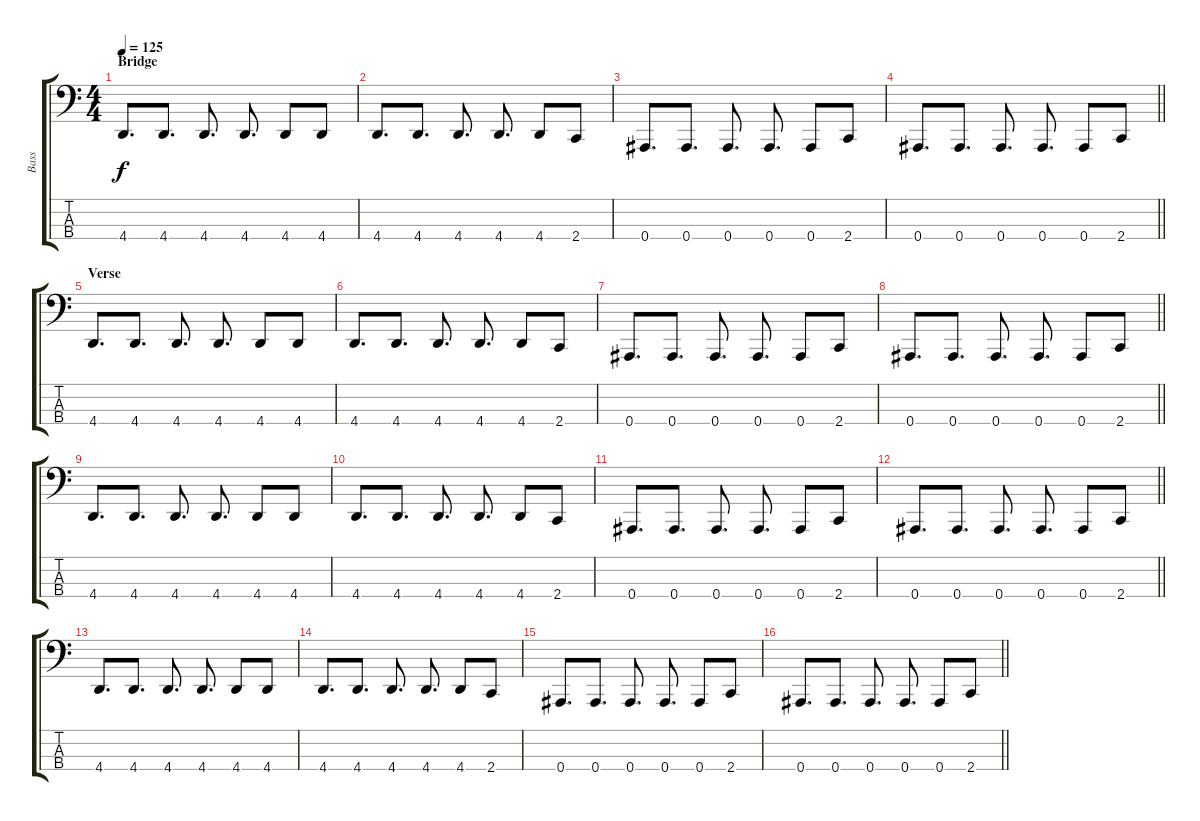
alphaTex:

\track ("Bass" "Bass") {instrument electricbassfinger}
\staff {score tabs}
\tuning (Eb2 Bb1 F1 Bb0) {hide}
\ts (4 4)
\section ("" "Bridge")
\tempo 125
\clef f4
\ks c
4.4.8{d dy f volume 12} 4.4.8{d} 4.4.8{d} 4.4.8{d} 4.4.8 4.4.8 |
4.4.8{d} 4.4.8{d} 4.4.8{d} 4.4.8{d} 4.4.8 2.4.8 |
0.4.8{d} 0.4.8{d} 0.4.8{d} 0.4.8{d} 0.4.8 2.4.8 |
\barLineRight lightlight
0.4.8{d} 0.4.8{d} 0.4.8{d} 0.4.8{d} 0.4.8 2.4.8 |
\section ("" "Verse")
4.4.8{d} 4.4.8{d} 4.4.8{d} 4.4.8{d} 4.4.8 4.4.8 |
4.4.8{d} 4.4.8{d} 4.4.8{d} 4.4.8{d} 4.4.8 2.4.8 |
0.4.8{d} 0.4.8{d} 0.4.8{d} 0.4.8{d} 0.4.8 2.4.8 |
\barLineRight lightlight
0.4.8{d} 0.4.8{d} 0.4.8{d} 0.4.8{d} 0.4.8 2.4.8 |
4.4.8{d} 4.4.8{d} 4.4.8{d} 4.4.8{d} 4.4.8 4.4.8 |
4.4.8{d} 4.4.8{d} 4.4.8{d} 4.4.8{d} 4.4.8 2.4.8 |
0.4.8{d} 0.4.8{d} 0.4.8{d} 0.4.8{d} 0.4.8 2.4.8 |
\barLineRight lightlight
0.4.8{d} 0.4.8{d} 0.4.8{d} 0.4.8{d} 0.4.8 2.4.8 |
4.4.8{d} 4.4.8{d} 4.4.8{d} 4.4.8{d} 4.4.8 4.4.8 |
4.4.8{d} 4.4.8{d} 4.4.8{d} 4.4.8{d} 4.4.8 2.4.8 |
0.4.8{d} 0.4.8{d} 0.4.8{d} 0.4.8{d} 0.4.8 2.4.8 |
\barLineRight lightlight
0.4.8{d} 0.4.8{d} 0.4.8{d} 0.4.8{d} 0.4.8 2.4.8
